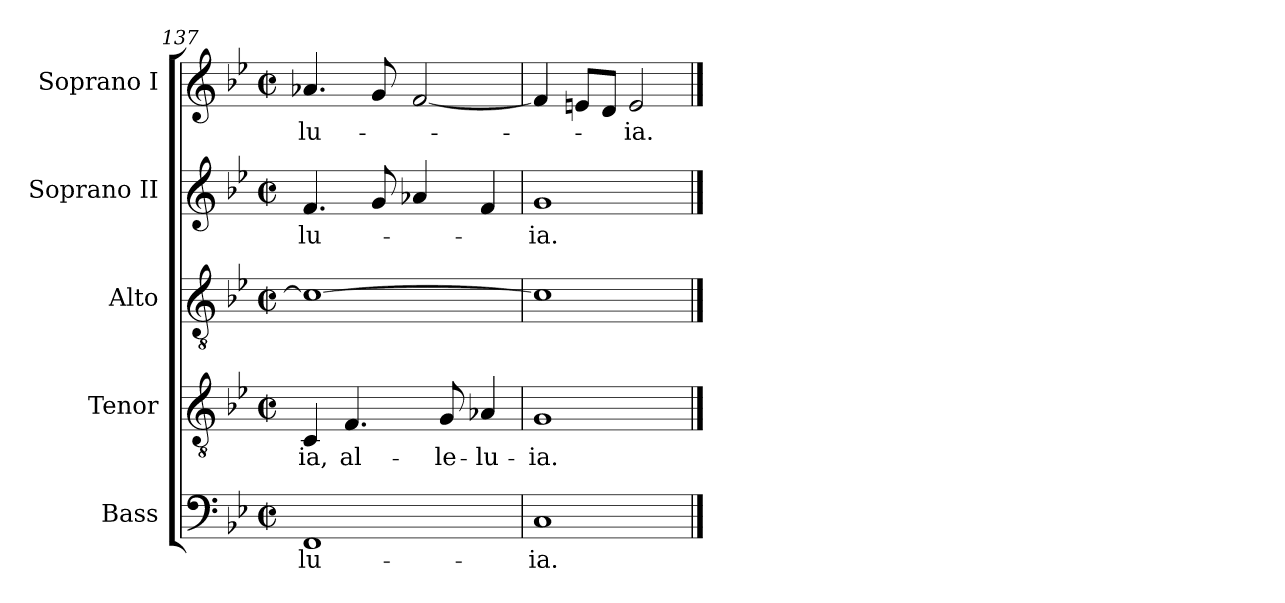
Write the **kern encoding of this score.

**kern	**text	**kern	**text	**kern	**kern	**text	**kern	**text
*part5	*part5	*part4	*part4	*part3	*part2	*part2	*part1	*part1
*staff5	*staff5	*staff4	*staff4	*staff3	*staff2	*staff2	*staff1	*staff1
*I"Bass	*	*I"Tenor	*	*I"Alto	*I"Soprano II	*	*I"Soprano I	*
*clefF4	*	*clefGv2	*	*clefGv2	*clefG2	*	*clefG2	*
*	*	*ITrd7c12	*	*	*	*	*	*
*k[b-e-]	*	*k[b-e-]	*	*k[b-e-]	*k[b-e-]	*	*k[b-e-]	*
*B-:	*	*B-:	*	*B-:	*B-:	*	*B-:	*
*M2/2	*	*M2/2	*	*M2/2	*M2/2	*	*M2/2	*
*met(c|)	*	*met(c|)	*	*met(c|)	*met(c|)	*	*met(c|)	*
=137	=137	=137	=137	=137	=137	=137	=137	=137
!	!LO:LY:b:color=#000000	!	!	!	!	!	!	!
!	!	!	!LO:LY:b:color=#000000	!	!	!	!	!
!	!	!	!	!	!	!LO:LY:b:color=#000000	!	!
!	!	!	!	!	!	!	!	!LO:LY:b:color=#000000
1FFi	lu--	4CCi/	ia,	1ci_>	4.fi/	lu--	4.a-Xi/	-lu--
!	!	!	!LO:LY:b:color=#000000	!	!	!	!	!
.	.	4.FFi/	al-	.	.	.	.	.
.	.	.	.	.	8gi/	.	8gi/	.
.	.	.	.	.	4a-Xi/	.	[<2fi/	.
!	!	!	!LO:LY:b:color=#000000	!	!	!	!	!
.	.	8GGi/	le-	.	.	.	.	.
!	!	!	!LO:LY:b:color=#000000	!	!	!	!	!
.	.	4AA-Xi/	lu-	.	4fi/	.	.	.
=138	=138	=138	=138	=138	=138	=138	=138	=138
!	!LO:LY:b:color=#000000	!	!	!	!	!	!	!
!	!	!	!LO:LY:b:color=#000000	!	!	!	!	!
!	!	!	!	!	!	!LO:LY:b:color=#000000	!	!
1Ci	-ia.	1GGi	ia.	1ci]	1gi	-ia.	4fi/]	.
.	.	.	.	.	.	.	8eni/L	.
.	.	.	.	.	.	.	8di/J	.
!	!	!	!	!	!	!	!	!LO:LY:b:color=#000000
.	.	.	.	.	.	.	2ei/	-ia.
==	==	==	==	==	==	==	==	==
*-	*-	*-	*-	*-	*-	*-	*-	*-
